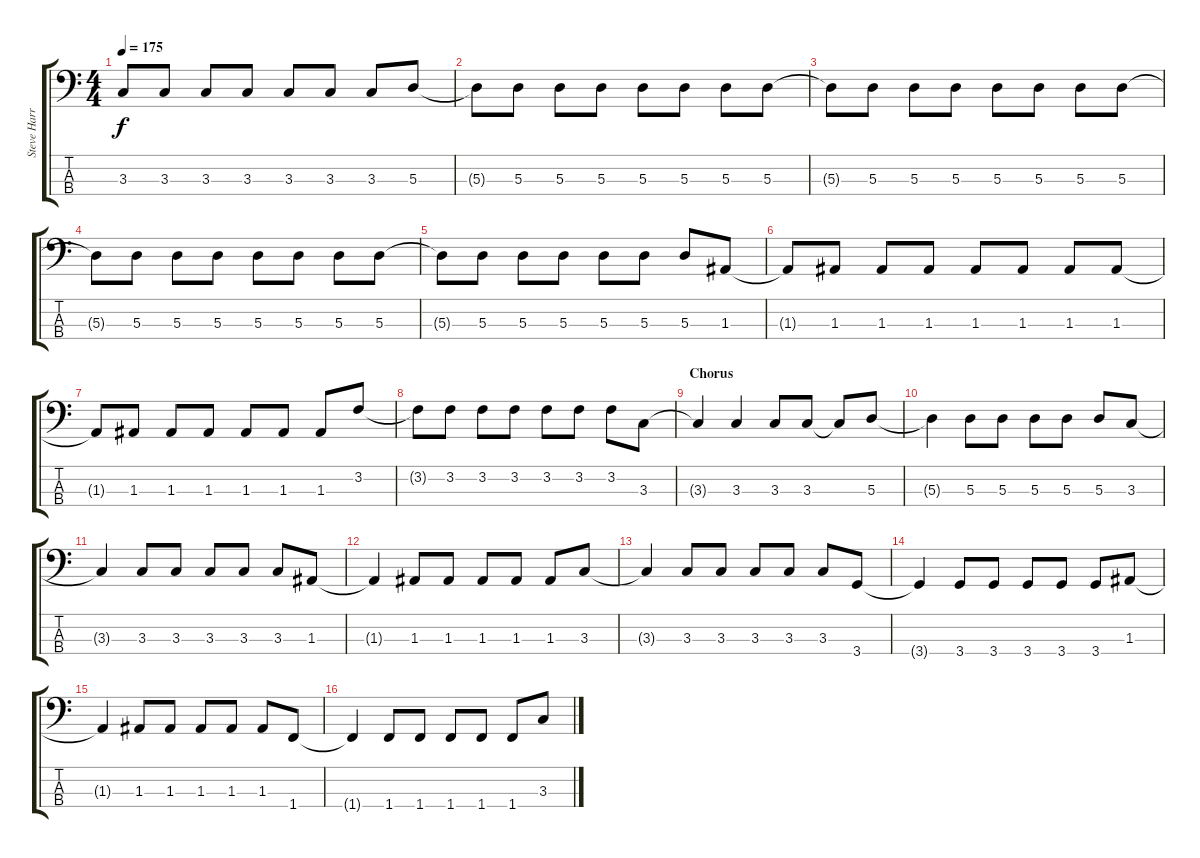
\track ("Steve Harris" "Steve Harr") {instrument electricbassfinger}
\staff {score tabs}
\tuning (G2 D2 A1 E1) {hide}
\ts (4 4)
\tempo 175
\clef f4
\ks c
3.3{t}.8{dy f} 3.3.8 3.3.8 3.3.8 3.3.8 3.3.8 3.3.8 5.3.8 |
5.3{t}.8 5.3.8 5.3.8 5.3.8 5.3.8 5.3.8 5.3.8 5.3.8 |
5.3{t}.8 5.3.8 5.3.8 5.3.8 5.3.8 5.3.8 5.3.8 5.3.8 |
5.3{t}.8 5.3.8 5.3.8 5.3.8 5.3.8 5.3.8 5.3.8 5.3.8 |
5.3{t}.8 5.3.8 5.3.8 5.3.8 5.3.8 5.3.8 5.3.8 1.3.8 |
1.3{t}.8 1.3.8 1.3.8 1.3.8 1.3.8 1.3.8 1.3.8 1.3.8 |
1.3{t}.8 1.3.8 1.3.8 1.3.8 1.3.8 1.3.8 1.3.8 3.2.8 |
3.2{t}.8 3.2.8 3.2.8 3.2.8 3.2.8 3.2.8 3.2.8 3.3.8 |
\section ("" "Chorus")
3.3{t}.4 3.3.4 3.3.8 3.3.8 3.3{t}.8 5.3.8 |
5.3{t}.4 5.3.8 5.3.8 5.3.8 5.3.8 5.3.8 3.3.8 |
3.3{t}.4 3.3.8 3.3.8 3.3.8 3.3.8 3.3.8 1.3.8 |
1.3{t}.4 1.3.8 1.3.8 1.3.8 1.3.8 1.3.8 3.3.8 |
3.3{t}.4 3.3.8 3.3.8 3.3.8 3.3.8 3.3.8 3.4.8 |
3.4{t}.4 3.4.8 3.4.8 3.4.8 3.4.8 3.4.8 1.3.8 |
1.3{t}.4 1.3.8 1.3.8 1.3.8 1.3.8 1.3.8 1.4.8 |
1.4{t}.4 1.4.8 1.4.8 1.4.8 1.4.8 1.4.8 3.3.8
